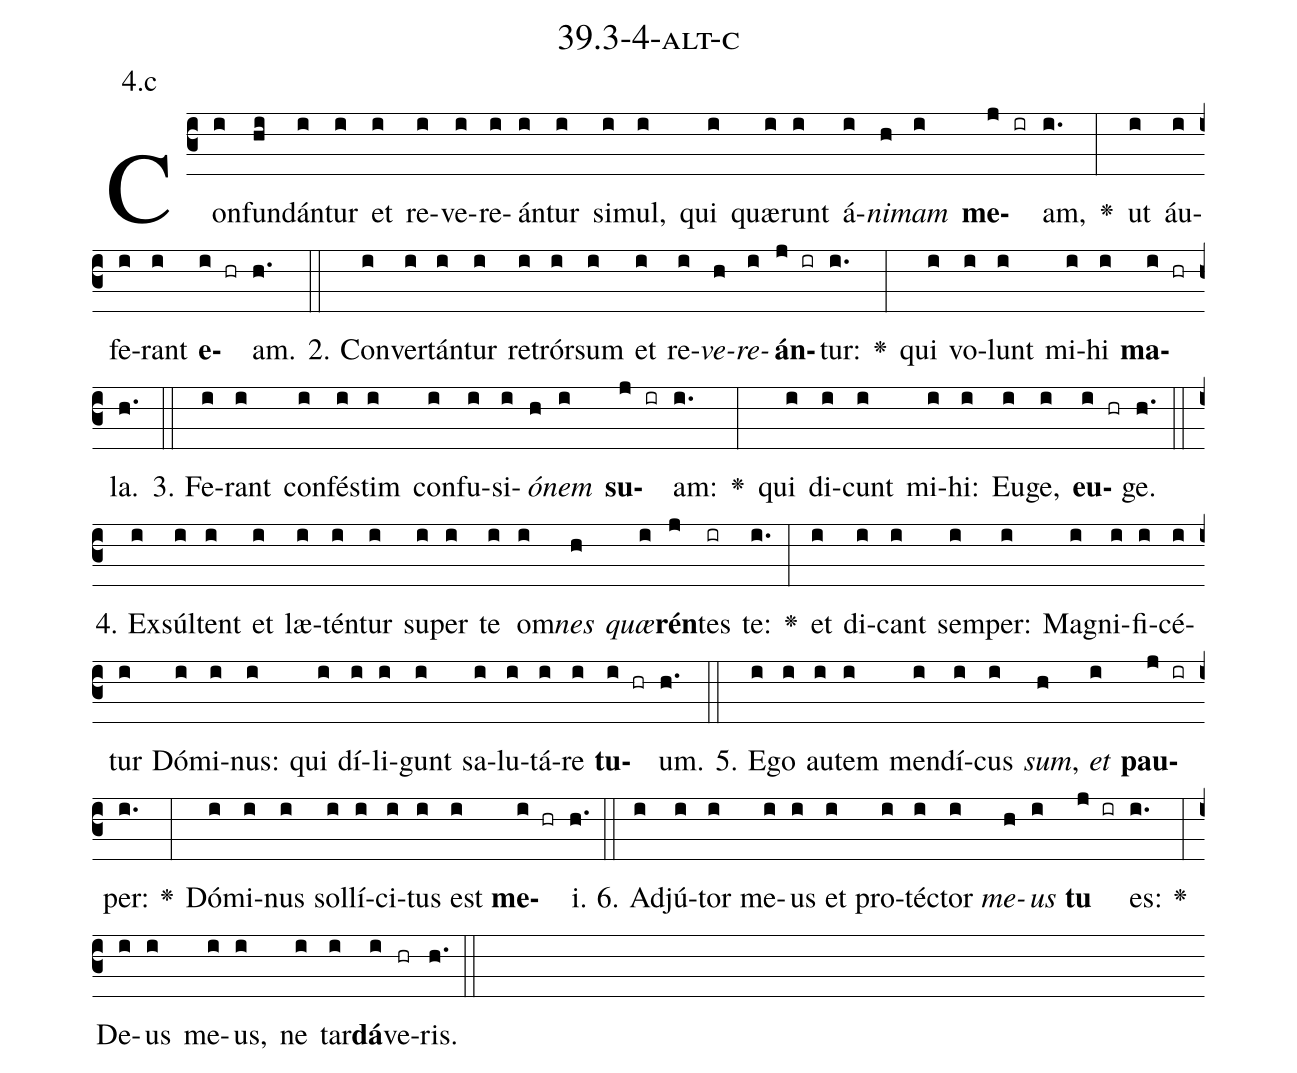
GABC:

name: 39.3-4-alt-c;
annotation: 4.c;
%%
(c3)Con(i)fun(hi)dán(i)tur(i) et(i) re(i)ve(i)re(i)án(i)tur(i) si(i)mul,(i) qui(i) quæ(i)runt(i) á(i)<i>ni</i>(h)<i>mam</i>(i) <b>me</b>(j ir)am,(i.) <v>\greheightstar</v>(:) ut(i) áu(i)fe(i)rant(i) <b>e</b>(i hr)am.(h.) (::)
2. Con(i)ver(i)tán(i)tur(i) re(i)trór(i)sum(i) et(i) re(i)<i>ve</i>(h)<i>re</i>(i)<b>án</b>(j ir)tur:(i.) <v>\greheightstar</v>(:) qui(i) vo(i)lunt(i) mi(i)hi(i) <b>ma</b>(i hr)la.(h.) (::)
3. Fe(i)rant(i) con(i)fés(i)tim(i) con(i)fu(i)si(i)<i>ó</i>(h)<i>nem</i>(i) <b>su</b>(j ir)am:(i.) <v>\greheightstar</v>(:) qui(i) di(i)cunt(i) mi(i)hi:(i) Eu(i)ge,(i) <b>eu</b>(i hr)ge.(h.) (::)
4. Ex(i)súl(i)tent(i) et(i) læ(i)tén(i)tur(i) su(i)per(i) te(i) om(i)<i>nes</i>(h) <i>quæ</i>(i)<b>rén</b>(j)tes(ir) te:(i.) <v>\greheightstar</v>(:) et(i) di(i)cant(i) sem(i)per:(i) Ma(i)gni(i)fi(i)cé(i)tur(i) Dó(i)mi(i)nus:(i) qui(i) dí(i)li(i)gunt(i) sa(i)lu(i)tá(i)re(i) <b>tu</b>(i hr)um.(h.) (::)
5. E(i)go(i) au(i)tem(i) men(i)dí(i)cus(i) <i>sum</i>,(h) <i>et</i>(i) <b>pau</b>(j ir)per:(i.) <v>\greheightstar</v>(:) Dó(i)mi(i)nus(i) sol(i)lí(i)ci(i)tus(i) est(i) <b>me</b>(i hr)i.(h.) (::)
6. Ad(i)jú(i)tor(i) me(i)us(i) et(i) pro(i)téc(i)tor(i) <i>me</i>(h)<i>us</i>(i) <b>tu</b>(j ir) es:(i.) <v>\greheightstar</v>(:) De(i)us(i) me(i)us,(i) ne(i) tar(i)<b>dá</b>(i)ve(hr)ris.(h.) (::)
